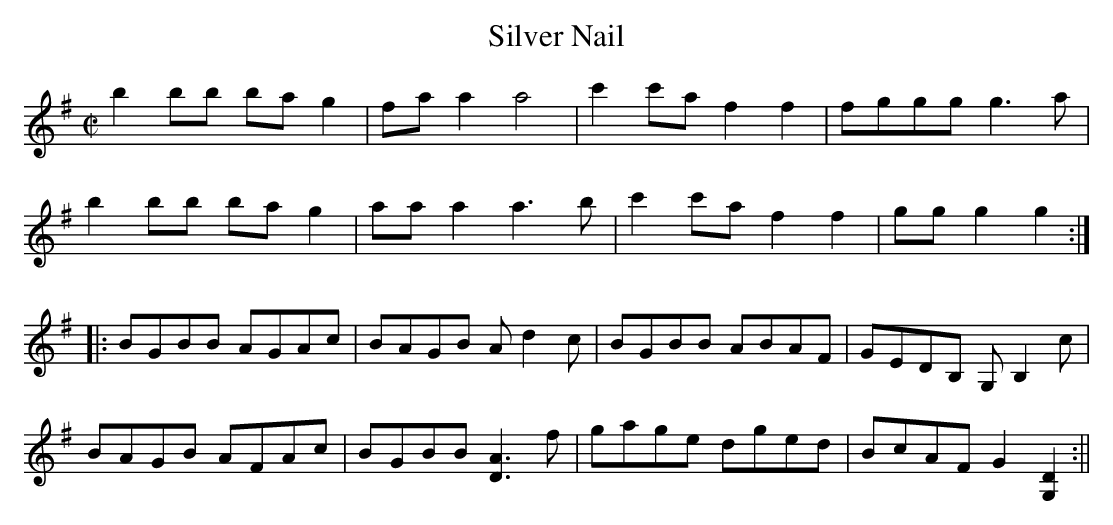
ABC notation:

X:1
T:Silver Nail
M:C|
L:1/8
K:G
b2 bb bag2| f-aa2 a4| c'2c'af2f2|f-ggg g3a|
b2 bb bag2|aaa2 a3b-|c'2c'af2f2|ggg2 g2:|
|:BGBB AGAc|BAGB Ad2c|BGBB ABAF|GEDB, G,B,2c|
BAGB AFAc|BGBB [D3A3]f|gage dged|BcAF G2[G,2D2]:||
